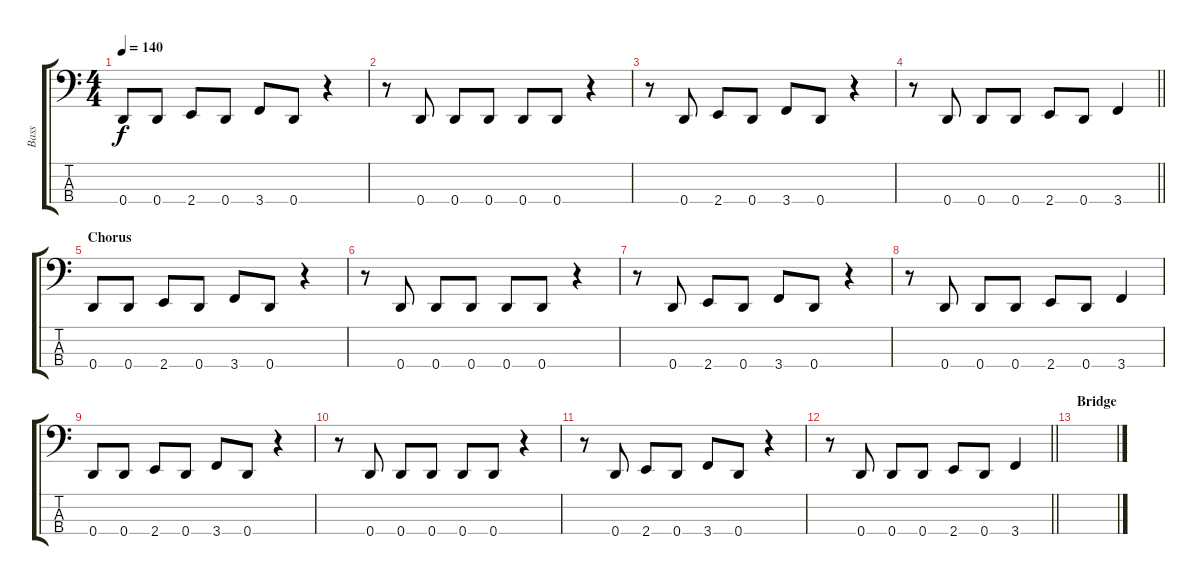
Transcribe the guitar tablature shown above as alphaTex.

\track ("Bass" "Bass") {instrument electricbassfinger}
\staff {score tabs}
\tuning (G2 D2 A1 D1) {hide}
\ts (4 4)
\tempo 140
\clef f4
\ks c
0.4.8{dy f} 0.4.8 2.4.8 0.4.8 3.4.8 0.4.8 r.4 |
r.8 0.4.8 0.4.8 0.4.8 0.4.8 0.4.8 r.4 |
r.8 0.4.8 2.4.8 0.4.8 3.4.8 0.4.8 r.4 |
\barLineRight lightlight
r.8 0.4.8 0.4.8 0.4.8 2.4.8 0.4.8 3.4.4 |
\section ("" "Chorus")
0.4.8 0.4.8 2.4.8 0.4.8 3.4.8 0.4.8 r.4 |
r.8 0.4.8 0.4.8 0.4.8 0.4.8 0.4.8 r.4 |
r.8 0.4.8 2.4.8 0.4.8 3.4.8 0.4.8 r.4 |
r.8 0.4.8 0.4.8 0.4.8 2.4.8 0.4.8 3.4.4 |
0.4.8 0.4.8 2.4.8 0.4.8 3.4.8 0.4.8 r.4 |
r.8 0.4.8 0.4.8 0.4.8 0.4.8 0.4.8 r.4 |
r.8 0.4.8 2.4.8 0.4.8 3.4.8 0.4.8 r.4 |
\barLineRight lightlight
r.8 0.4.8 0.4.8 0.4.8 2.4.8 0.4.8 3.4.4 |
\section ("" "Bridge")
